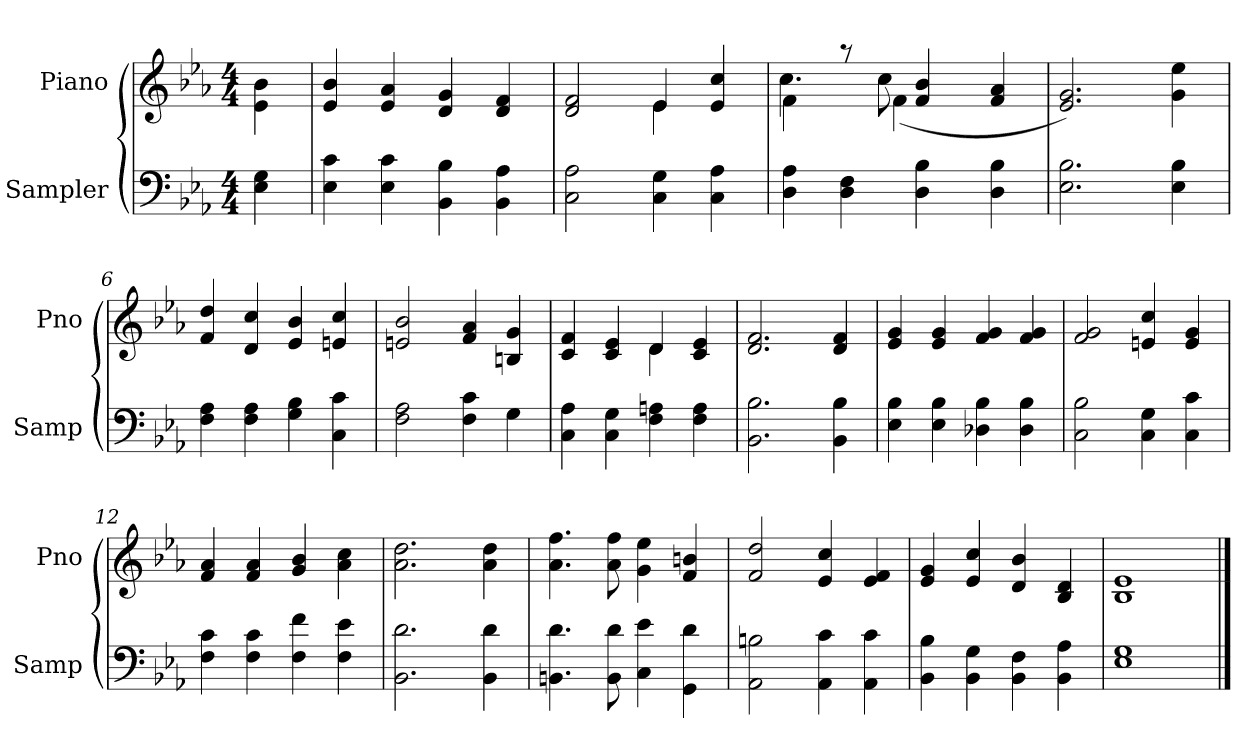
**kern	**kern
*part2	*part1
*staff2	*staff1
*I"Sampler	*I"Piano
*I'Samp	*I'Pno
*clefF4	*clefG2
*k[b-e-a-]	*k[b-e-a-]
*E-:	*E-:
*M4/4	*M4/4
=1	=1
4E- 4G	4e-\ 4b-\
=2	=2
4E- 4c	4e- 4b-
4E- 4c	4e- 4a-
4BB- 4B-	4d 4g
4BB- 4A-	4d 4f
=3	=3
*	*^
2C 2A-	2d 2f	2ryy
4C 4G	4e-/	4e-
4C 4A-	4e- 4cc	4ryy
=4	=4	=4
4D 4A-	4f\	4.cc
4D 4F	8r	.
.	8cc\	(4f
4D 4B-	4f 4b-	.
.	.	4.ryy
4D 4B-	4f 4a-	.
*	*v	*v
=5	=5
2.E- 2.B-	2.e- 2.g)
4E- 4B-	4g 4ee-
=6	=6
4F 4A-	4f 4dd
4F 4A-	4d 4cc
4G 4B-	4e- 4b-
4C 4c	4en 4cc
=7	=7
2F 2A-	2en 2b-
4F 4c	4f 4a-
4G	4Bn 4g
=8	=8
*	*^
4C 4A-	4c 4f	2ryy
4C 4G	4c 4e-	.
4F 4An	4d/	4d
4F 4A	4c 4e-	4ryy
*	*v	*v
=9	=9
2.BB- 2.B-	2.d 2.f
4BB- 4B-	4d 4f
=10	=10
4E- 4B-	4e- 4g
4E- 4B-	4e- 4g
4D-X 4B-	4f 4g
4D- 4B-	4f 4g
=11	=11
2C 2B-	2f 2g
4C 4G	4en 4cc
4C 4c	4e 4g
=12	=12
4F 4c	4f 4a-
4F 4c	4f 4a-
4F 4f	4g 4b-
4F 4e-	4a- 4cc
=13	=13
2.BB- 2.d	2.a- 2.dd
4BB- 4d	4a- 4dd
=14	=14
4.BBn 4.d	4.a- 4.ff
8BB 8d	8a- 8ff
4C 4e-	4g 4ee-
4GG 4d	4f 4bn
=15	=15
2AA- 2Bn	2f 2dd
4AA- 4c	4e- 4cc
4AA- 4c	4e- 4f
=16	=16
4BB- 4B-	4e- 4g
4BB- 4G	4e- 4cc
4BB- 4F	4d 4b-
4BB- 4A-	4B- 4d
=17	=17
1E- 1G	1B- 1e-
==	==
*-	*-
